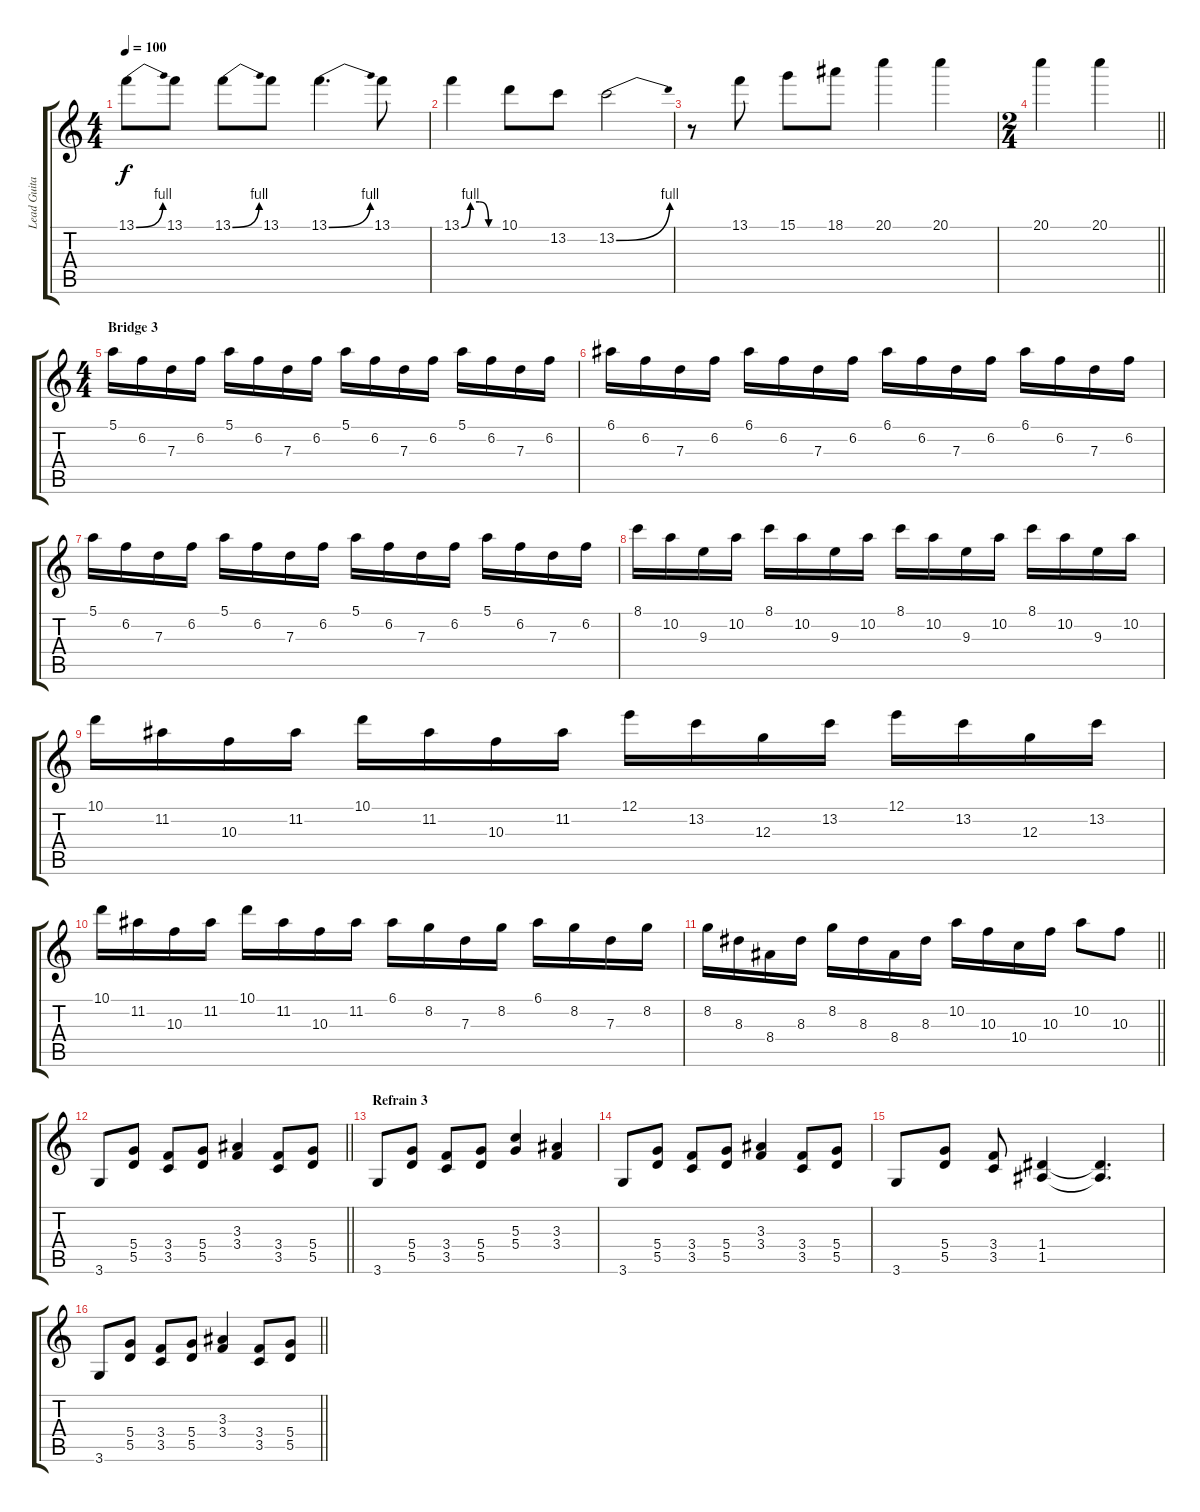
\track ("Lead Guitar" "Lead Guita") {instrument overdrivenguitar}
\staff {score tabs}
\tuning (E4 B3 G3 D3 A2 E2) {hide}
\ts (4 4)
\tempo 100
\clef g2
\ks c
13.1{be (bend 0 0 60 4)}.8{dy f} 13.1.8 13.1{be (bend 0 0 60 4)}.8 13.1.8 13.1{be (bend 0 0 60 4)}.4{d} 13.1.8 |
13.1{be (custom 0 0 15 4 30 4 45 0 60 0)}.4 10.1.8 13.2.8 13.2{be (bend 0 0 60 4)}.2 |
r.8 13.1.8 15.1.8 18.1.8 20.1.4 20.1.4 |
\ts (2 4)
\barLineRight lightlight
20.1.4 20.1.4 |
\ts (4 4)
\section ("" "Bridge 3")
5.1.16 6.2.16 7.3.16 6.2.16 5.1.16 6.2.16 7.3.16 6.2.16 5.1.16 6.2.16 7.3.16 6.2.16 5.1.16 6.2.16 7.3.16 6.2.16 |
6.1.16 6.2.16 7.3.16 6.2.16 6.1.16 6.2.16 7.3.16 6.2.16 6.1.16 6.2.16 7.3.16 6.2.16 6.1.16 6.2.16 7.3.16 6.2.16 |
5.1.16 6.2.16 7.3.16 6.2.16 5.1.16 6.2.16 7.3.16 6.2.16 5.1.16 6.2.16 7.3.16 6.2.16 5.1.16 6.2.16 7.3.16 6.2.16 |
8.1.16 10.2.16 9.3.16 10.2.16 8.1.16 10.2.16 9.3.16 10.2.16 8.1.16 10.2.16 9.3.16 10.2.16 8.1.16 10.2.16 9.3.16 10.2.16 |
10.1.16 11.2.16 10.3.16 11.2.16 10.1.16 11.2.16 10.3.16 11.2.16 12.1.16 13.2.16 12.3.16 13.2.16 12.1.16 13.2.16 12.3.16 13.2.16 |
10.1.16 11.2.16 10.3.16 11.2.16 10.1.16 11.2.16 10.3.16 11.2.16 6.1.16 8.2.16 7.3.16 8.2.16 6.1.16 8.2.16 7.3.16 8.2.16 |
\barLineRight lightlight
8.2.16 8.3.16 8.4.16 8.3.16 8.2.16 8.3.16 8.4.16 8.3.16 10.2.16 10.3.16 10.4.16 10.3.16 10.2.8 10.3.8 |
\barLineRight lightlight
3.6.8 (5.4 5.5).8 (3.4 3.5).8 (5.4 5.5).8 (3.3 3.4).4 (3.4 3.5).8 (5.4 5.5).8 |
\section ("" "Refrain 3")
3.6.8 (5.4 5.5).8 (3.4 3.5).8 (5.4 5.5).8 (5.3 5.4).4 (3.3 3.4).4 |
3.6.8 (5.4 5.5).8 (3.4 3.5).8 (5.4 5.5).8 (3.3 3.4).4 (3.4 3.5).8 (5.4 5.5).8 |
3.6.8 (5.4 5.5).8 (3.4 3.5).8 (1.4 1.5).4 (1.4{t} 1.5{t}).4{d} |
\barLineRight lightlight
3.6.8 (5.4 5.5).8 (3.4 3.5).8 (5.4 5.5).8 (3.3 3.4).4 (3.4 3.5).8 (5.4 5.5).8
